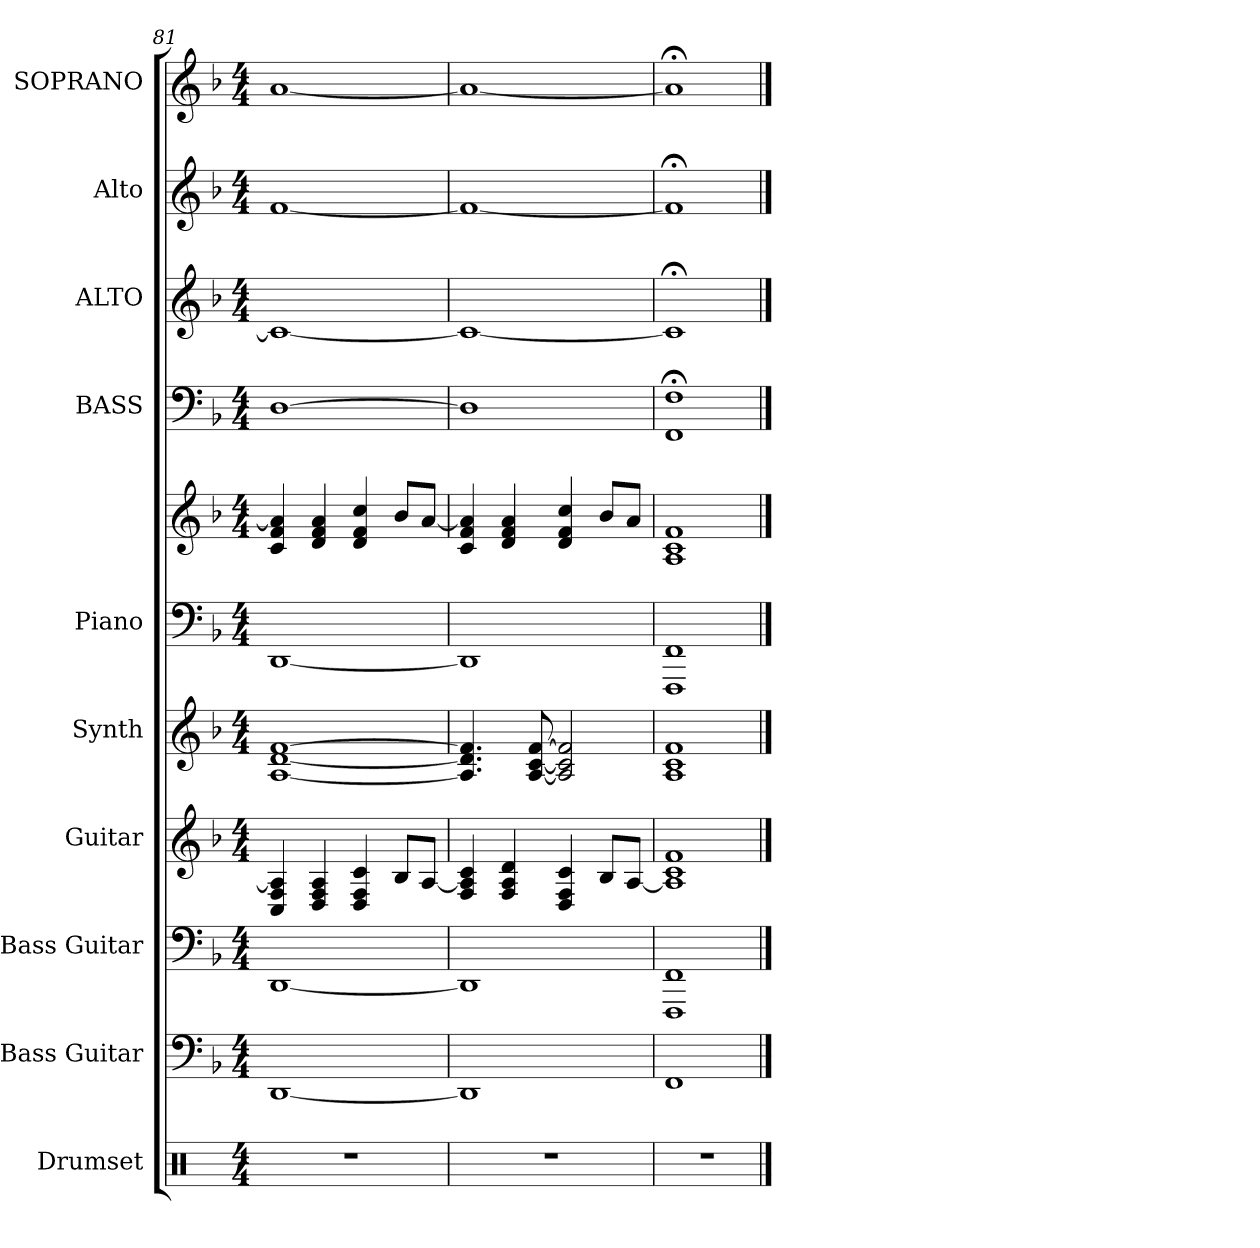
**kern	**kern	**kern	**kern	**kern	**kern	**kern	**kern	**kern	**kern	**kern
*part10	*part9	*part8	*part7	*part6	*part5	*part5	*part4	*part3	*part2	*part1
*staff11	*staff10	*staff9	*staff8	*staff7	*staff6	*staff5	*staff4	*staff3	*staff2	*staff1
*I"Drumset	*I"Bass Guitar	*I"Bass Guitar	*I"Guitar	*I"Synth	*I"Piano	*	*I"BASS	*I"ALTO	*I"Alto	*I"SOPRANO
*I'D. set	*	*	*	*I'Synth.	*I'Pno.	*	*I'Bs.	*I'A.	*I'A.	*I'Sop.
*clefX	*	*clefF4	*clefG2	*clefG2	*clefF4	*clefG2	*clefF4	*clefG2	*clefG2	*clefG2
*k[]	*k[b-]	*k[b-]	*k[b-]	*k[b-]	*k[b-]	*k[b-]	*k[b-]	*k[b-]	*k[b-]	*k[b-]
*	*d:	*d:	*d:	*d:	*d:	*d:	*d:	*d:	*d:	*d:
*M4/4	*M4/4	*M4/4	*M4/4	*M4/4	*M4/4	*M4/4	*M4/4	*M4/4	*M4/4	*M4/4
=81	=81	=81	=81	=81	=81	=81	=81	=81	=81	=81
1r	[1DD	[1DD	4C/ 4F/ 4A/]	[1A [1d [1f	[1DD	4c/ 4f/ 4a/]	[1D	1c_	[1f	[1a
.	.	.	4D/ 4F/ 4A/	.	.	4d/ 4f/ 4a/	.	.	.	.
.	.	.	4D/ 4F/ 4c/	.	.	4d/ 4f/ 4cc/	.	.	.	.
.	.	.	8B-/L	.	.	8b-/L	.	.	.	.
.	.	.	[8A/J	.	.	[8a/J	.	.	.	.
=82	=82	=82	=82	=82	=82	=82	=82	=82	=82	=82
1r	1DD]	1DD]	4F/ 4A/] 4c/	4.A/] 4.d/] 4.f/]	1DD]	4c/ 4f/ 4a/]	1D]	1c_	1f_	1a_
.	.	.	4F/ 4A/ 4d/	.	.	4d/ 4f/ 4a/	.	.	.	.
.	.	.	.	[8A/ [8c/ [8f/	.	.	.	.	.	.
.	.	.	4D/ 4F/ 4c/	2A/] 2c/] 2f/]	.	4d/ 4f/ 4cc/	.	.	.	.
.	.	.	8B-/L	.	.	8b-/L	.	.	.	.
.	.	.	[8A/J	.	.	8a/J	.	.	.	.
=83	=83	=83	=83	=83	=83	=83	=83	=83	=83	=83
1r	1FF	1FFF 1FF	1A] 1c 1f	1A 1c 1f	1FFF 1FF	1A 1c 1f	1FF;< 1F;<	1c;<]	1f;<]	1a;<]
==	==	==	==	==	==	==	==	==	==	==
*-	*-	*-	*-	*-	*-	*-	*-	*-	*-	*-
